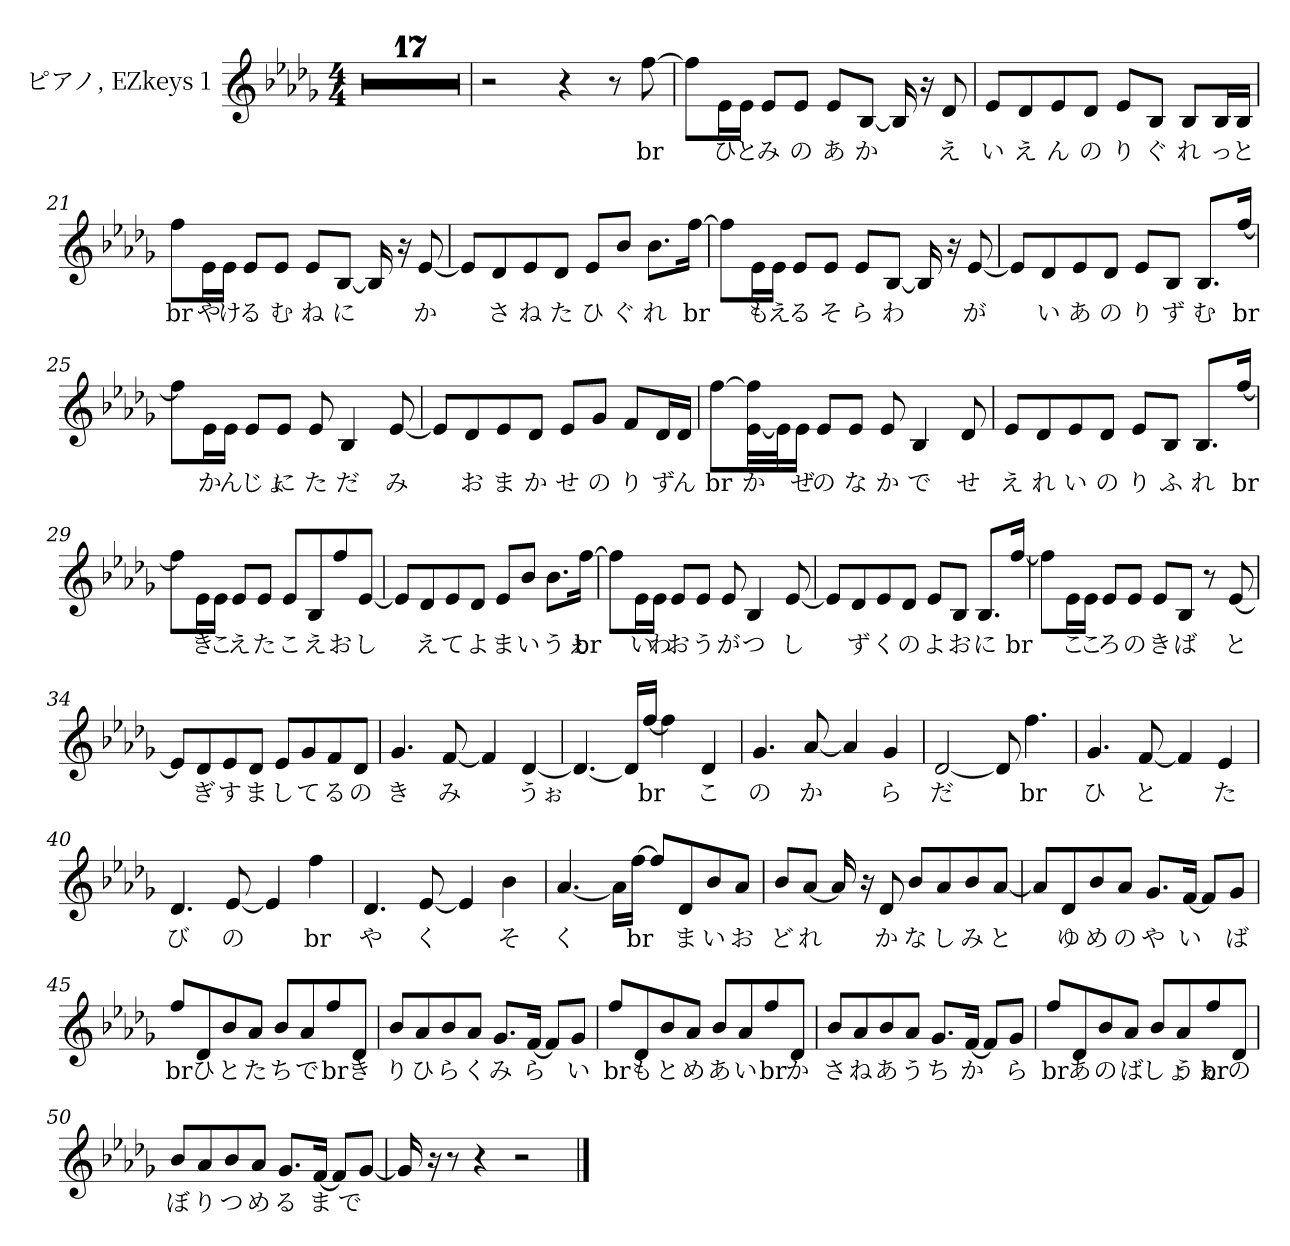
**kern	**text
*part1	*part1
*staff1	*staff1
*I"ピアノ, EZkeys 1	*
*clefG2	*
*k[b-e-a-d-g-]	*
*M4/4	*
*MM150	*
=1	=1
1r	.
=2	=2
1r	.
=3	=3
1r	.
=4	=4
1r	.
=5	=5
1r	.
=6	=6
1r	.
=7	=7
1r	.
=8	=8
1r	.
=9	=9
1r	.
=10	=10
1r	.
=11	=11
1r	.
=12	=12
1r	.
=13	=13
1r	.
=14	=14
1r	.
=15	=15
1r	.
!!LO:LB:g=z
=16	=16
1r	.
=17	=17
1r	.
=18	=18
2r	.
4r	.
8r	.
!	!LO:LY:b
[8ff\	br
=19	=19
8ff\L]	.
!	!LO:LY:b
16e-\L	ひ
!	!LO:LY:b
16e-\JJ	と
!	!LO:LY:b
8e-/L	み
!	!LO:LY:b
8e-/J	の
!	!LO:LY:b
8e-/L	あ
!	!LO:LY:b
[8B-/J	か
16B-/]	.
16r	.
!	!LO:LY:b
8d-/	え
=20	=20
!	!LO:LY:b
8e-/L	い
!	!LO:LY:b
8d-/	え
!	!LO:LY:b
8e-/	ん
!	!LO:LY:b
8d-/J	の
!	!LO:LY:b
8e-/L	り
!	!LO:LY:b
8B-/J	ぐ
!	!LO:LY:b
8B-/L	れ
!	!LO:LY:b
16B-/L	っ
!	!LO:LY:b
16B-/JJ	と
!!LO:LB:g=z
=21	=21
!	!LO:LY:b
8ff\L	br
!	!LO:LY:b
16e-\L	や
!	!LO:LY:b
16e-\JJ	け
!	!LO:LY:b
8e-/L	る
!	!LO:LY:b
8e-/J	む
!	!LO:LY:b
8e-/L	ね
!	!LO:LY:b
[8B-/J	に
16B-/]	.
16r	.
!	!LO:LY:b
[8e-/	か
=22	=22
8e-/L]	.
!	!LO:LY:b
8d-/	さ
!	!LO:LY:b
8e-/	ね
!	!LO:LY:b
8d-/J	た
!	!LO:LY:b
8e-/L	ひ
!	!LO:LY:b
8b-/J	ぐ
!	!LO:LY:b
8.b-\L	れ
!	!LO:LY:b
[16ff\Jk	br
=23	=23
8ff\L]	.
!	!LO:LY:b
16e-\L	も
!	!LO:LY:b
16e-\JJ	え
!	!LO:LY:b
8e-/L	る
!	!LO:LY:b
8e-/J	そ
!	!LO:LY:b
8e-/L	ら
!	!LO:LY:b
[8B-/J	わ
16B-/]	.
16r	.
!	!LO:LY:b
[8e-/	が
!!LO:LB:g=z
=24	=24
8e-/L]	.
!	!LO:LY:b
8d-/	い
!	!LO:LY:b
8e-/	あ
!	!LO:LY:b
8d-/J	の
!	!LO:LY:b
8e-/L	り
!	!LO:LY:b
8B-/J	ず
!	!LO:LY:b
8.B-/L	む
!	!LO:LY:b
[16ff/Jk	br
=25	=25
8ff\L]	.
!	!LO:LY:b
16e-\L	か
!	!LO:LY:b
16e-\JJ	ん
!	!LO:LY:b
8e-/L	じょ
!	!LO:LY:b
8e-/J	に
!	!LO:LY:b
8e-/	た
!	!LO:LY:b
4B-/	だ
!	!LO:LY:b
[8e-/	み
=26	=26
8e-/L]	.
!	!LO:LY:b
8d-/	お
!	!LO:LY:b
8e-/	ま
!	!LO:LY:b
8d-/J	か
!	!LO:LY:b
8e-/L	せ
!	!LO:LY:b
8g-/J	の
!	!LO:LY:b
8f/L	り
!	!LO:LY:b
16d-/L	ず
!	!LO:LY:b
16d-/JJ	ん
!!LO:LB:g=z
=27	=27
!	!LO:LY:b
[8ff\L	br
!	!LO:LY:b
[32e-\ 32ff\]LL	か
32e-\J]	.
!	!LO:LY:b
16e-\JJ	ぜ
!	!LO:LY:b
8e-/L	の
!	!LO:LY:b
8e-/J	な
!	!LO:LY:b
8e-/	か
!	!LO:LY:b
4B-/	で
!	!LO:LY:b
8d-/	せ
=28	=28
!	!LO:LY:b
8e-/L	え
!	!LO:LY:b
8d-/	れ
!	!LO:LY:b
8e-/	い
!	!LO:LY:b
8d-/J	の
!	!LO:LY:b
8e-/L	り
!	!LO:LY:b
8B-/J	ふ
!	!LO:LY:b
8.B-/L	れ
!	!LO:LY:b
[16ff/Jk	br
=29	=29
8ff\L]	.
!	!LO:LY:b
16e-\L	き
!	!LO:LY:b
16e-\JJ	こ
!	!LO:LY:b
8e-/L	え
!	!LO:LY:b
8e-/J	た
!	!LO:LY:b
8e-/L	こ
!	!LO:LY:b
8B-/	え
!	!LO:LY:b
8ff/	お
!	!LO:LY:b
[8e-/J	し
!!LO:LB:g=z
=30	=30
8e-/L]	.
!	!LO:LY:b
8d-/	え
!	!LO:LY:b
8e-/	て
!	!LO:LY:b
8d-/J	よ
!	!LO:LY:b
8e-/L	ま
!	!LO:LY:b
8b-/J	い
!	!LO:LY:b
8.b-\L	うぇ
!	!LO:LY:b
[16ff\Jk	br
=31	=31
8ff\L]	.
!	!LO:LY:b
16e-\L	い
!	!LO:LY:b
16e-\JJ	わ
!	!LO:LY:b
8e-/L	お
!	!LO:LY:b
8e-/J	う
!	!LO:LY:b
8e-/	が
!	!LO:LY:b
4B-/	つ
!	!LO:LY:b
[8e-/	し
=32	=32
8e-/L]	.
!	!LO:LY:b
8d-/	ず
!	!LO:LY:b
8e-/	く
!	!LO:LY:b
8d-/J	の
!	!LO:LY:b
8e-/L	よ
!	!LO:LY:b
8B-/J	お
!	!LO:LY:b
8.B-/L	に
!	!LO:LY:b
[16ff/Jk	br
=33	=33
8ff\L]	.
!	!LO:LY:b
16e-\L	こ
!	!LO:LY:b
16e-\JJ	こ
!	!LO:LY:b
8e-/L	ろ
!	!LO:LY:b
8e-/J	の
!	!LO:LY:b
8e-/L	き
!	!LO:LY:b
8B-/J	ば
8r	.
!	!LO:LY:b
[8e-/	と
!!LO:LB:g=z
=34	=34
8e-/L]	.
!	!LO:LY:b
8d-/	ぎ
!	!LO:LY:b
8e-/	す
!	!LO:LY:b
8d-/J	ま
!	!LO:LY:b
8e-/L	し
!	!LO:LY:b
8g-/	て
!	!LO:LY:b
8f/	る
!	!LO:LY:b
8d-/J	の
=35	=35
!	!LO:LY:b
4.g-/	き
!	!LO:LY:b
[8f/	み
4f/]	.
!	!LO:LY:b
[4d-/	うぉ
=36	=36
4.d-/_	.
16d-/LL]	.
!	!LO:LY:b
[16ff/JJ	br
4ff\]	.
!	!LO:LY:b
4d-/	こ
=37	=37
!	!LO:LY:b
4.g-/	の
!	!LO:LY:b
[8a-/	か
4a-/]	.
!	!LO:LY:b
4g-/	ら
=38	=38
!	!LO:LY:b
[2d-/	だ
8d-/]	.
!	!LO:LY:b
4.ff\	br
=39	=39
!	!LO:LY:b
4.g-/	ひ
!	!LO:LY:b
[8f/	と
4f/]	.
!	!LO:LY:b
4e-/	た
!!LO:LB:g=z
=40	=40
!	!LO:LY:b
4.d-/	び
!	!LO:LY:b
[8e-/	の
4e-/]	.
!	!LO:LY:b
4ff\	br
=41	=41
!	!LO:LY:b
4.d-/	や
!	!LO:LY:b
[8e-/	く
4e-/]	.
!	!LO:LY:b
4b-\	そ
=42	=42
!	!LO:LY:b
[4.a-/	く
16a-\LL]	.
!	!LO:LY:b
[16ff\JJ	br
8ff/L]	.
!	!LO:LY:b
8d-/	ま
!	!LO:LY:b
8b-/	い
!	!LO:LY:b
8a-/J	お
=43	=43
!	!LO:LY:b
8b-/L	ど
!	!LO:LY:b
[8a-/J	れ
16a-/]	.
16r	.
!	!LO:LY:b
8d-/	か
!	!LO:LY:b
8b-/L	な
!	!LO:LY:b
8a-/	し
!	!LO:LY:b
8b-/	み
!	!LO:LY:b
[8a-/J	と
=44	=44
8a-/L]	.
!	!LO:LY:b
8d-/	ゆ
!	!LO:LY:b
8b-/	め
!	!LO:LY:b
8a-/J	の
!	!LO:LY:b
8.g-/L	や
!	!LO:LY:b
[16f/Jk	い
8f/L]	.
!	!LO:LY:b
8g-/J	ば
!!LO:LB:g=z
=45	=45
!	!LO:LY:b
8ff/L	br
!	!LO:LY:b
8d-/	ひ
!	!LO:LY:b
8b-/	と
!	!LO:LY:b
8a-/J	た
!	!LO:LY:b
8b-/L	ち
!	!LO:LY:b
8a-/	で
!	!LO:LY:b
8ff/	br
!	!LO:LY:b
8d-/J	き
=46	=46
!	!LO:LY:b
8b-/L	り
!	!LO:LY:b
8a-/	ひ
!	!LO:LY:b
8b-/	ら
!	!LO:LY:b
8a-/J	く
!	!LO:LY:b
8.g-/L	み
!	!LO:LY:b
[16f/Jk	ら
8f/L]	.
!	!LO:LY:b
8g-/J	い
=47	=47
!	!LO:LY:b
8ff/L	br
!	!LO:LY:b
8d-/	も
!	!LO:LY:b
8b-/	と
!	!LO:LY:b
8a-/J	め
!	!LO:LY:b
8b-/L	あ
!	!LO:LY:b
8a-/	い
!	!LO:LY:b
8ff/	br
!	!LO:LY:b
8d-/J	か
=48	=48
!	!LO:LY:b
8b-/L	さ
!	!LO:LY:b
8a-/	ね
!	!LO:LY:b
8b-/	あ
!	!LO:LY:b
8a-/J	う
!	!LO:LY:b
8.g-/L	ち
!	!LO:LY:b
[16f/Jk	か
8f/L]	.
!	!LO:LY:b
8g-/J	ら
!!LO:LB:g=z
=49	=49
!	!LO:LY:b
8ff/L	br
!	!LO:LY:b
8d-/	あ
!	!LO:LY:b
8b-/	の
!	!LO:LY:b
8a-/J	ば
!	!LO:LY:b
8b-/L	しょ
!	!LO:LY:b
8a-/	うぇ
!	!LO:LY:b
8ff/	br
!	!LO:LY:b
8d-/J	の
=50	=50
!	!LO:LY:b
8b-/L	ぼ
!	!LO:LY:b
8a-/	り
!	!LO:LY:b
8b-/	つ
!	!LO:LY:b
8a-/J	め
!	!LO:LY:b
8.g-/L	る
!	!LO:LY:b
[16f/Jk	ま
8f/L]	.
!	!LO:LY:b
[8g-/J	で
=51	=51
16g-/]	.
16r	.
8r	.
4r	.
2r	.
==	==
*-	*-
